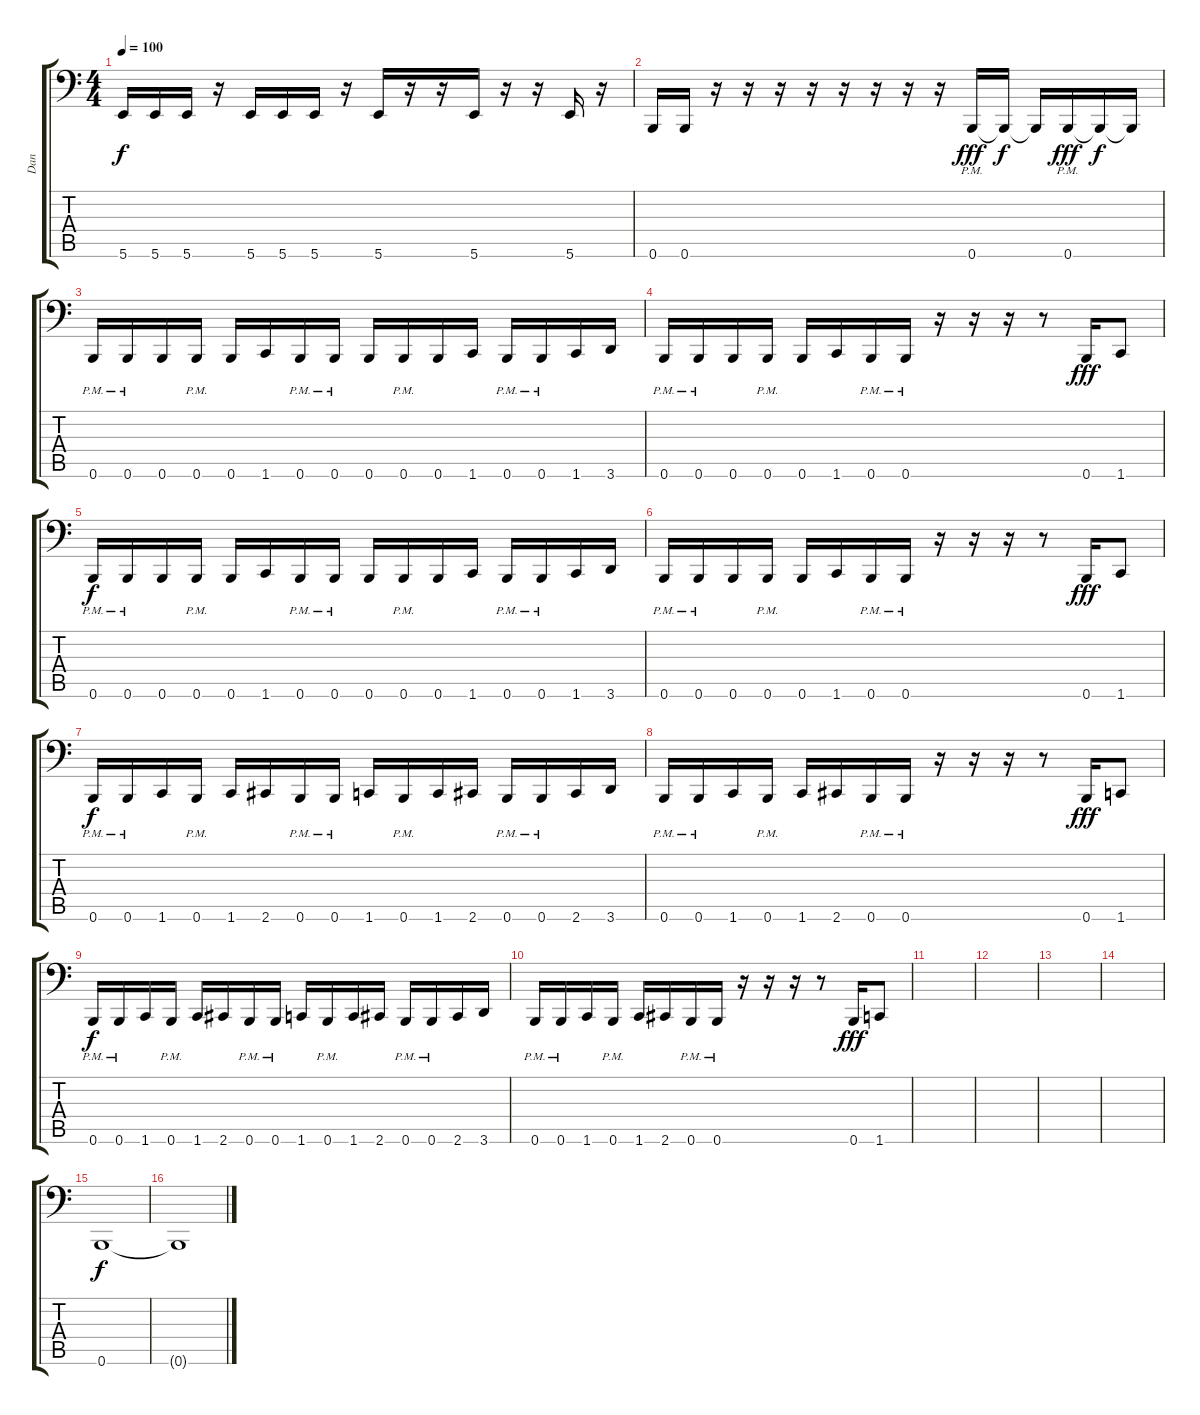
\track ("Dan" "Dan") {instrument slapbass1}
\staff {score tabs}
\tuning (Db3 Ab2 E2 B1 Gb1 B0) {hide}
\ts (4 4)
\tempo 100
\clef f4
\ks c
5.6.16{dy f} 5.6.16 5.6.16 r.16 5.6.16 5.6.16 5.6.16 r.16 5.6.16 r.16 r.16 5.6.16 r.16 r.16 5.6.16 r.16 |
0.6.16 0.6.16 r.16 r.16 r.16 r.16 r.16 r.16 r.16 r.16 0.6{pm}.16{dy fff} 0.6{t}.16{dy f} 0.6{t}.16 0.6{pm}.16{dy fff} 0.6{t}.16{dy f} 0.6{t}.16 |
0.6{pm}.16 0.6{pm}.16 0.6.16 0.6{pm}.16 0.6.16 1.6.16 0.6{pm}.16 0.6{pm}.16 0.6.16 0.6{pm}.16 0.6.16 1.6.16 0.6{pm}.16 0.6{pm}.16 1.6.16 3.6.16 |
0.6{pm}.16 0.6{pm}.16 0.6.16 0.6{pm}.16 0.6.16 1.6.16 0.6{pm}.16 0.6{pm}.16 r.16 r.16 r.16 r.8 0.6.16{dy fff} 1.6.8 |
0.6{pm}.16{dy f} 0.6{pm}.16 0.6.16 0.6{pm}.16 0.6.16 1.6.16 0.6{pm}.16 0.6{pm}.16 0.6.16 0.6{pm}.16 0.6.16 1.6.16 0.6{pm}.16 0.6{pm}.16 1.6.16 3.6.16 |
0.6{pm}.16 0.6{pm}.16 0.6.16 0.6{pm}.16 0.6.16 1.6.16 0.6{pm}.16 0.6{pm}.16 r.16 r.16 r.16 r.8 0.6.16{dy fff} 1.6.8 |
0.6{pm}.16{dy f} 0.6{pm}.16 1.6.16 0.6{pm}.16 1.6.16 2.6.16 0.6{pm}.16 0.6{pm}.16 1.6.16 0.6{pm}.16 1.6.16 2.6.16 0.6{pm}.16 0.6{pm}.16 2.6.16 3.6.16 |
0.6{pm}.16 0.6{pm}.16 1.6.16 0.6{pm}.16 1.6.16 2.6.16 0.6{pm}.16 0.6{pm}.16 r.16 r.16 r.16 r.8 0.6.16{dy fff} 1.6.8 |
0.6{pm}.16{dy f} 0.6{pm}.16 1.6.16 0.6{pm}.16 1.6.16 2.6.16 0.6{pm}.16 0.6{pm}.16 1.6.16 0.6{pm}.16 1.6.16 2.6.16 0.6{pm}.16 0.6{pm}.16 2.6.16 3.6.16 |
0.6{pm}.16 0.6{pm}.16 1.6.16 0.6{pm}.16 1.6.16 2.6.16 0.6{pm}.16 0.6{pm}.16 r.16 r.16 r.16 r.8 0.6.16{dy fff} 1.6.8 |
|
|
|
|
0.6.1{dy f} |
0.6{t}.1
